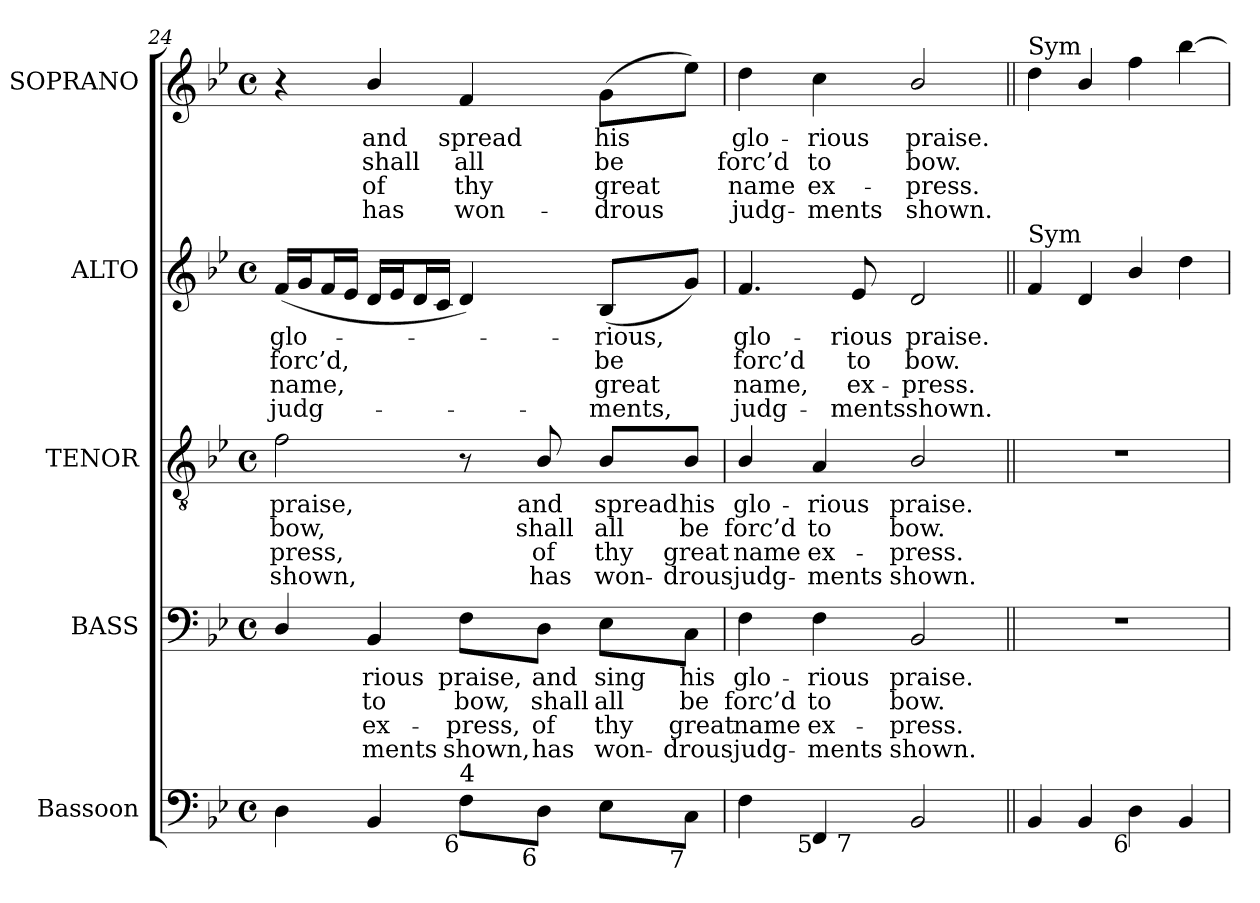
**kern	**kern	**text	**text	**text	**text	**kern	**text	**text	**text	**text	**kern	**text	**text	**text	**text	**kern	**text	**text	**text	**text
*part5	*part4	*part4	*part4	*part4	*part4	*part3	*part3	*part3	*part3	*part3	*part2	*part2	*part2	*part2	*part2	*part1	*part1	*part1	*part1	*part1
*staff5	*staff4	*staff4	*staff4	*staff4	*staff4	*staff3	*staff3	*staff3	*staff3	*staff3	*staff2	*staff2	*staff2	*staff2	*staff2	*staff1	*staff1	*staff1	*staff1	*staff1
*I"Bassoon	*I"BASS	*	*	*	*	*I"TENOR	*	*	*	*	*I"ALTO	*	*	*	*	*I"SOPRANO	*	*	*	*
*I'Bsn.	*I'B.	*	*	*	*	*I'T.	*	*	*	*	*I'A.	*	*	*	*	*I'S.	*	*	*	*
*clefF4	*clefF4	*	*	*	*	*clefGv2	*	*	*	*	*clefG2	*	*	*	*	*clefG2	*	*	*	*
*	*	*	*	*	*	*ITrd7c12	*	*	*	*	*	*	*	*	*	*	*	*	*	*
*k[b-e-]	*k[b-e-]	*	*	*	*	*k[b-e-]	*	*	*	*	*k[b-e-]	*	*	*	*	*k[b-e-]	*	*	*	*
*B-:	*B-:	*	*	*	*	*B-:	*	*	*	*	*B-:	*	*	*	*	*B-:	*	*	*	*
*M4/4	*M4/4	*	*	*	*	*M4/4	*	*	*	*	*M4/4	*	*	*	*	*M4/4	*	*	*	*
*met(c)	*met(c)	*	*	*	*	*met(c)	*	*	*	*	*met(c)	*	*	*	*	*met(c)	*	*	*	*
=24	=24	=24	=24	=24	=24	=24	=24	=24	=24	=24	=24	=24	=24	=24	=24	=24	=24	=24	=24	=24
!	!	!	!	!	!	!	!LO:LY:b:color=#000000	!LO:LY:b:color=#000000	!LO:LY:b:color=#000000	!LO:LY:b:color=#000000	!	!	!	!	!	!	!	!	!	!
!	!	!	!	!	!	!	!	!	!	!	!	!LO:LY:b:color=#000000	!LO:LY:b:color=#000000	!LO:LY:b:color=#000000	!LO:LY:b:color=#000000	!	!	!	!	!
4Di\	4Di/	.	.	.	.	2Fi\	praise,	bow,	press,	shown,	(16fi/LL	glo-	forc’d,	name,	judg-	4r	.	.	.	.
.	.	.	.	.	.	.	.	.	.	.	16gi/J	.	.	.	.	.	.	.	.	.
.	.	.	.	.	.	.	.	.	.	.	16fi/L	.	.	.	.	.	.	.	.	.
.	.	.	.	.	.	.	.	.	.	.	16e-i/JJ	.	.	.	.	.	.	.	.	.
!	!	!LO:LY:b:color=#000000	!LO:LY:b:color=#000000	!LO:LY:b:color=#000000	!LO:LY:b:color=#000000	!	!	!	!	!	!	!	!	!	!	!	!	!	!	!
!	!	!	!	!	!	!	!	!	!	!	!	!	!	!	!	!	!LO:LY:b:color=#000000	!LO:LY:b:color=#000000	!LO:LY:b:color=#000000	!LO:LY:b:color=#000000
4BB-i/	4BB-i/	-rious	to	-ex-	-ments	.	.	.	.	.	16di/LL	.	.	.	.	4b-i/	and	shall	of	has
.	.	.	.	.	.	.	.	.	.	.	16e-i/J	.	.	.	.	.	.	.	.	.
.	.	.	.	.	.	.	.	.	.	.	16di/L	.	.	.	.	.	.	.	.	.
.	.	.	.	.	.	.	.	.	.	.	16ci/JJ	.	.	.	.	.	.	.	.	.
!	!	!LO:LY:b:color=#000000	!LO:LY:b:color=#000000	!LO:LY:b:color=#000000	!LO:LY:b:color=#000000	!	!	!	!	!	!	!	!	!	!	!	!	!	!	!
!LO:TX:b:rj:t=6	!	!	!	!	!	!	!	!	!	!	!	!	!	!	!	!	!	!	!	!
!LO:TX:t=4	!	!	!	!	!	!	!	!	!	!	!	!	!	!	!	!	!	!	!	!
!	!	!	!	!	!	!	!	!	!	!	!	!	!	!	!	!	!LO:LY:b:color=#000000	!LO:LY:b:color=#000000	!LO:LY:b:color=#000000	!LO:LY:b:color=#000000
8Fi\L	8Fi\L	praise,	bow,	press,	shown,	8r	.	.	.	.	4di/)	.	.	.	.	4fi/	spread	all	thy	won-
!	!	!LO:LY:b:color=#000000	!LO:LY:b:color=#000000	!LO:LY:b:color=#000000	!LO:LY:b:color=#000000	!	!	!	!	!	!	!	!	!	!	!	!	!	!	!
!LO:TX:b:rj:t=6	!	!	!	!	!	!	!	!	!	!	!	!	!	!	!	!	!	!	!	!
!	!	!	!	!	!	!	!LO:LY:b:color=#000000	!LO:LY:b:color=#000000	!LO:LY:b:color=#000000	!LO:LY:b:color=#000000	!	!	!	!	!	!	!	!	!	!
8Di\J	8Di\J	and	shall	of	has	8BB-i/	and	shall	of	has	.	.	.	.	.	.	.	.	.	.
!	!	!LO:LY:b:color=#000000	!LO:LY:b:color=#000000	!LO:LY:b:color=#000000	!LO:LY:b:color=#000000	!	!	!	!	!	!	!	!	!	!	!	!	!	!	!
!	!	!	!	!	!	!	!LO:LY:b:color=#000000	!LO:LY:b:color=#000000	!LO:LY:b:color=#000000	!LO:LY:b:color=#000000	!	!	!	!	!	!	!	!	!	!
!	!	!	!	!	!	!	!	!	!	!	!	!LO:LY:b:color=#000000	!LO:LY:b:color=#000000	!LO:LY:b:color=#000000	!LO:LY:b:color=#000000	!	!	!	!	!
!	!	!	!	!	!	!	!	!	!	!	!	!	!	!	!	!	!LO:LY:b:color=#000000	!LO:LY:b:color=#000000	!LO:LY:b:color=#000000	!LO:LY:b:color=#000000
8E-i\L	8E-i\L	sing	all	thy	won-	8BB-i/L	spread	all	thy	won-	(8B-i/L	-rious,	be	-great	ments,	(8gi\L	his	be	-great	drous
!	!	!LO:LY:b:color=#000000	!LO:LY:b:color=#000000	!LO:LY:b:color=#000000	!LO:LY:b:color=#000000	!	!	!	!	!	!	!	!	!	!	!	!	!	!	!
!LO:TX:b:rj:t=7	!	!	!	!	!	!	!	!	!	!	!	!	!	!	!	!	!	!	!	!
!	!	!	!	!	!	!	!LO:LY:b:color=#000000	!LO:LY:b:color=#000000	!LO:LY:b:color=#000000	!LO:LY:b:color=#000000	!	!	!	!	!	!	!	!	!	!
8Ci\J	8Ci\J	his	be	-great	drous	8BB-i/J	his	be	-great	drous	8gi/J)	.	.	.	.	8ee-i\J)	.	.	.	.
=25	=25	=25	=25	=25	=25	=25	=25	=25	=25	=25	=25	=25	=25	=25	=25	=25	=25	=25	=25	=25
!	!	!LO:LY:b:color=#000000	!LO:LY:b:color=#000000	!LO:LY:b:color=#000000	!LO:LY:b:color=#000000	!	!	!	!	!	!	!	!	!	!	!	!	!	!	!
!	!	!	!	!	!	!	!LO:LY:b:color=#000000	!LO:LY:b:color=#000000	!LO:LY:b:color=#000000	!LO:LY:b:color=#000000	!	!	!	!	!	!	!	!	!	!
!	!	!	!	!	!	!	!	!	!	!	!	!LO:LY:b:color=#000000	!LO:LY:b:color=#000000	!LO:LY:b:color=#000000	!LO:LY:b:color=#000000	!	!	!	!	!
!LO:TX:b:rj:t=6	!	!	!	!	!	!	!	!	!	!	!	!	!	!	!	!	!	!	!	!
!LO:TX:t=4	!	!	!	!	!	!	!	!	!	!	!	!	!	!	!	!	!	!	!	!
!	!	!	!	!	!	!	!	!	!	!	!	!	!	!	!	!	!LO:LY:b:color=#000000	!LO:LY:b:color=#000000	!LO:LY:b:color=#000000	!LO:LY:b:color=#000000
*^	*	*	*	*	*	*	*	*	*	*	*	*	*	*	*	*	*	*	*	*
4Fi\	4.ryy	4Fi\	glo-	forc’d	name	judg-	4BB-i/	glo-	forc’d	-name	judg-	4.fi/	glo-	forc’d	name,	judg-	4ddi\	glo-	forc’d	name	judg-
!	!	!	!LO:LY:b:color=#000000	!LO:LY:b:color=#000000	!LO:LY:b:color=#000000	!LO:LY:b:color=#000000	!	!	!	!	!	!	!	!	!	!	!	!	!	!	!
!	!	!	!	!	!	!	!	!LO:LY:b:color=#000000	!LO:LY:b:color=#000000	!LO:LY:b:color=#000000	!LO:LY:b:color=#000000	!	!	!	!	!	!	!	!	!	!
!LO:TX:b:rj:t=5	!	!	!	!	!	!	!	!	!	!	!	!	!	!	!	!	!	!	!	!	!
!	!	!	!	!	!	!	!	!	!	!	!	!	!	!	!	!	!	!LO:LY:b:color=#000000	!LO:LY:b:color=#000000	!LO:LY:b:color=#000000	!LO:LY:b:color=#000000
4FFi/	.	4Fi\	-rious	to	-ex-	-ments	4AAi/	-rious	to	ex-	-ments	.	.	.	.	.	4cci\	-rious	to	-ex-	-ments
!	!LO:TX:b:rj:t=7	!	!	!	!	!	!	!	!	!	!	!	!	!	!	!	!	!	!	!	!
!	!	!	!	!	!	!	!	!	!	!	!	!	!LO:LY:b:color=#000000	!LO:LY:b:color=#000000	!LO:LY:b:color=#000000	!LO:LY:b:color=#000000	!	!	!	!	!
.	2ryy	.	.	.	.	.	.	.	.	.	.	8e-i/	-rious	to	-ex-	-ments	.	.	.	.	.
!	!	!	!LO:LY:b:color=#000000	!LO:LY:b:color=#000000	!LO:LY:b:color=#000000	!LO:LY:b:color=#000000	!	!	!	!	!	!	!	!	!	!	!	!	!	!	!
!	!	!	!	!	!	!	!	!LO:LY:b:color=#000000	!LO:LY:b:color=#000000	!LO:LY:b:color=#000000	!LO:LY:b:color=#000000	!	!	!	!	!	!	!	!	!	!
!	!	!	!	!	!	!	!	!	!	!	!	!	!LO:LY:b:color=#000000	!LO:LY:b:color=#000000	!LO:LY:b:color=#000000	!LO:LY:b:color=#000000	!	!	!	!	!
!	!	!	!	!	!	!	!	!	!	!	!	!	!	!	!	!	!	!LO:LY:b:color=#000000	!LO:LY:b:color=#000000	!LO:LY:b:color=#000000	!LO:LY:b:color=#000000
2BB-i/	.	2BB-i/	praise.	bow.	press.	shown.	2BB-i/	praise.	bow.	press.	shown.	2di/	praise.	bow.	press.	shown.	2b-i/	praise.	bow.	press.	shown.
.	8ryy	.	.	.	.	.	.	.	.	.	.	.	.	.	.	.	.	.	.	.	.
!!LO:LB:g=z
=26||	=26||	=26||	=26||	=26||	=26||	=26||	=26||	=26||	=26||	=26||	=26||	=26||	=26||	=26||	=26||	=26||	=26||	=26||	=26||	=26||	=26||
!	!	!	!	!	!	!	!	!	!	!	!	!	!	!	!	!	!LO:TX:a:t=Sym	!	!	!	!
!	!	!	!	!	!	!	!	!	!	!	!	!LO:TX:a:t=Sym	!	!	!	!	!	!	!	!	!
*v	*v	*	*	*	*	*	*	*	*	*	*	*	*	*	*	*	*	*	*	*	*
4BB-i/	1r	.	.	.	.	1r	.	.	.	.	4fi/	.	.	.	.	4ddi\	.	.	.	.
4BB-i/	.	.	.	.	.	.	.	.	.	.	4di/	.	.	.	.	4b-i/	.	.	.	.
!LO:TX:b:rj:t=6	!	!	!	!	!	!	!	!	!	!	!	!	!	!	!	!	!	!	!	!
4Di\	.	.	.	.	.	.	.	.	.	.	4b-i/	.	.	.	.	4ffi\	.	.	.	.
4BB-i/	.	.	.	.	.	.	.	.	.	.	4ddi\	.	.	.	.	[4bb-i\	.	.	.	.
=	=	=	=	=	=	=	=	=	=	=	=	=	=	=	=	=	=	=	=	=
*-	*-	*-	*-	*-	*-	*-	*-	*-	*-	*-	*-	*-	*-	*-	*-	*-	*-	*-	*-	*-
